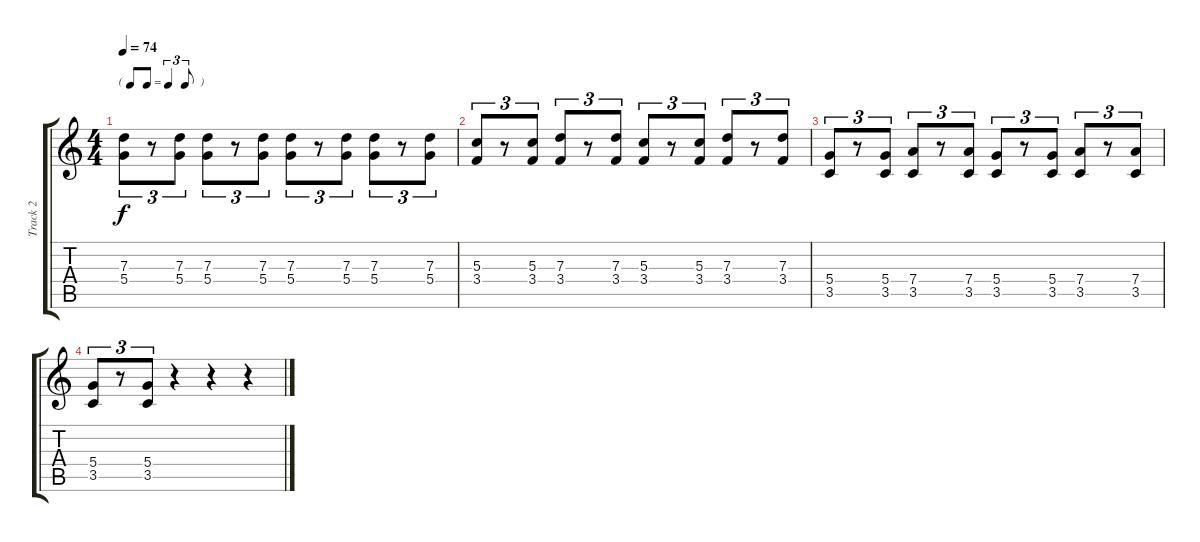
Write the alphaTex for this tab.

\track ("Track 2" "Track 2") {instrument overdrivenguitar}
\staff {score tabs}
\tuning (E4 B3 G3 D3 A2 E2) {hide}
\ts (4 4)
\tf triplet8th
\tempo 74
\clef g2
\ks c
(7.3 5.4).8{tu (3 2) dy f} r.8{tu (3 2)} (7.3 5.4).8{tu (3 2)} (7.3 5.4).8{tu (3 2)} r.8{tu (3 2)} (7.3 5.4).8{tu (3 2)} (7.3 5.4).8{tu (3 2)} r.8{tu (3 2)} (7.3 5.4).8{tu (3 2)} (7.3 5.4).8{tu (3 2)} r.8{tu (3 2)} (7.3 5.4).8{tu (3 2)} |
(5.3 3.4).8{tu (3 2)} r.8{tu (3 2)} (5.3 3.4).8{tu (3 2)} (7.3 3.4).8{tu (3 2)} r.8{tu (3 2)} (7.3 3.4).8{tu (3 2)} (5.3 3.4).8{tu (3 2)} r.8{tu (3 2)} (5.3 3.4).8{tu (3 2)} (7.3 3.4).8{tu (3 2)} r.8{tu (3 2)} (7.3 3.4).8{tu (3 2)} |
(5.4 3.5).8{tu (3 2)} r.8{tu (3 2)} (5.4 3.5).8{tu (3 2)} (7.4 3.5).8{tu (3 2)} r.8{tu (3 2)} (7.4 3.5).8{tu (3 2)} (5.4 3.5).8{tu (3 2)} r.8{tu (3 2)} (5.4 3.5).8{tu (3 2)} (7.4 3.5).8{tu (3 2)} r.8{tu (3 2)} (7.4 3.5).8{tu (3 2)} |
(5.4 3.5).8{tu (3 2)} r.8{tu (3 2)} (5.4 3.5).8{tu (3 2)} r.4 r.4 r.4
